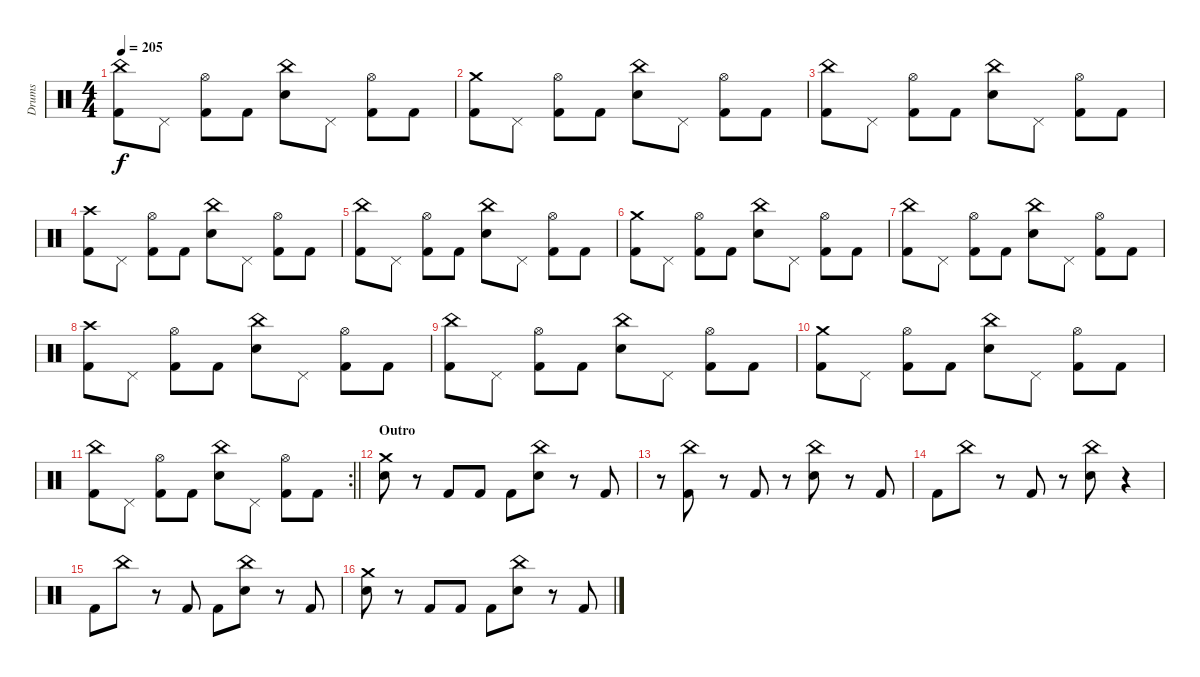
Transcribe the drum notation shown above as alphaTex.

\track ("Drums" "Drums") {instrument percussion}
\staff {score}
\articulation defaults
\ts (4 4)
\tempo 205
\clef neutral
\ks c
("China (hit)" "Kick (hit) 2").8{dy f} "Pedal Hi-Hat (hit)".8 ("Hi-Hat (open)" "Kick (hit) 2").8 "Kick (hit) 2".8 ("China (hit)" "Electric Snare (hit)").8 "Pedal Hi-Hat (hit)".8 ("Hi-Hat (open)" "Kick (hit) 2").8 "Kick (hit) 2".8 |
("Crash medium (hit)" "Kick (hit) 2").8 "Pedal Hi-Hat (hit)".8 ("Hi-Hat (open)" "Kick (hit) 2").8 "Kick (hit) 2".8 ("China (hit)" "Electric Snare (hit)").8 "Pedal Hi-Hat (hit)".8 ("Hi-Hat (open)" "Kick (hit) 2").8 "Kick (hit) 2".8 |
("China (hit)" "Kick (hit) 2").8 "Pedal Hi-Hat (hit)".8 ("Hi-Hat (open)" "Kick (hit) 2").8 "Kick (hit) 2".8 ("China (hit)" "Electric Snare (hit)").8 "Pedal Hi-Hat (hit)".8 ("Hi-Hat (open)" "Kick (hit) 2").8 "Kick (hit) 2".8 |
("Crash high (hit)" "Kick (hit) 2").8 "Pedal Hi-Hat (hit)".8 ("Hi-Hat (open)" "Kick (hit) 2").8 "Kick (hit) 2".8 ("China (hit)" "Electric Snare (hit)").8 "Pedal Hi-Hat (hit)".8 ("Hi-Hat (open)" "Kick (hit) 2").8 "Kick (hit) 2".8 |
("China (hit)" "Kick (hit) 2").8 "Pedal Hi-Hat (hit)".8 ("Hi-Hat (open)" "Kick (hit) 2").8 "Kick (hit) 2".8 ("China (hit)" "Electric Snare (hit)").8 "Pedal Hi-Hat (hit)".8 ("Hi-Hat (open)" "Kick (hit) 2").8 "Kick (hit) 2".8 |
("Crash medium (hit)" "Kick (hit) 2").8 "Pedal Hi-Hat (hit)".8 ("Hi-Hat (open)" "Kick (hit) 2").8 "Kick (hit) 2".8 ("China (hit)" "Electric Snare (hit)").8 "Pedal Hi-Hat (hit)".8 ("Hi-Hat (open)" "Kick (hit) 2").8 "Kick (hit) 2".8 |
("China (hit)" "Kick (hit) 2").8 "Pedal Hi-Hat (hit)".8 ("Hi-Hat (open)" "Kick (hit) 2").8 "Kick (hit) 2".8 ("China (hit)" "Electric Snare (hit)").8 "Pedal Hi-Hat (hit)".8 ("Hi-Hat (open)" "Kick (hit) 2").8 "Kick (hit) 2".8 |
("Crash high (hit)" "Kick (hit) 2").8 "Pedal Hi-Hat (hit)".8 ("Hi-Hat (open)" "Kick (hit) 2").8 "Kick (hit) 2".8 ("China (hit)" "Electric Snare (hit)").8 "Pedal Hi-Hat (hit)".8 ("Hi-Hat (open)" "Kick (hit) 2").8 "Kick (hit) 2".8 |
("China (hit)" "Kick (hit) 2").8 "Pedal Hi-Hat (hit)".8 ("Hi-Hat (open)" "Kick (hit) 2").8 "Kick (hit) 2".8 ("China (hit)" "Electric Snare (hit)").8 "Pedal Hi-Hat (hit)".8 ("Hi-Hat (open)" "Kick (hit) 2").8 "Kick (hit) 2".8 |
("Crash medium (hit)" "Kick (hit) 2").8 "Pedal Hi-Hat (hit)".8 ("Hi-Hat (open)" "Kick (hit) 2").8 "Kick (hit) 2".8 ("China (hit)" "Electric Snare (hit)").8 "Pedal Hi-Hat (hit)".8 ("Hi-Hat (open)" "Kick (hit) 2").8 "Kick (hit) 2".8 |
\rc 2
\barLineRight lightlight
("China (hit)" "Kick (hit) 2").8 "Pedal Hi-Hat (hit)".8 ("Hi-Hat (open)" "Kick (hit) 2").8 "Kick (hit) 2".8 ("China (hit)" "Electric Snare (hit)").8 "Pedal Hi-Hat (hit)".8 ("Hi-Hat (open)" "Kick (hit) 2").8 "Kick (hit) 2".8 |
\section ("" "Outro")
("Crash medium (hit)" "Electric Snare (hit)").8 r.8 "Kick (hit) 2".8 "Kick (hit) 2".8 "Kick (hit) 2".8 ("China (hit)" "Electric Snare (hit)").8 r.8 "Kick (hit) 2".8 |
r.8 ("China (hit)" "Kick (hit) 2").8 r.8 "Kick (hit) 2".8 r.8 ("China (hit)" "Electric Snare (hit)").8 r.8 "Kick (hit) 2".8 |
"Kick (hit) 2".8 "China (hit)".8 r.8 "Kick (hit) 2".8 r.8 ("China (hit)" "Electric Snare (hit)").8 r.4 |
"Kick (hit) 2".8 "China (hit)".8 r.8 "Kick (hit) 2".8 "Kick (hit) 2".8 ("China (hit)" "Electric Snare (hit)").8 r.8 "Kick (hit) 2".8 |
("Crash medium (hit)" "Electric Snare (hit)").8 r.8 "Kick (hit) 2".8 "Kick (hit) 2".8 "Kick (hit) 2".8 ("China (hit)" "Electric Snare (hit)").8 r.8 "Kick (hit) 2".8
